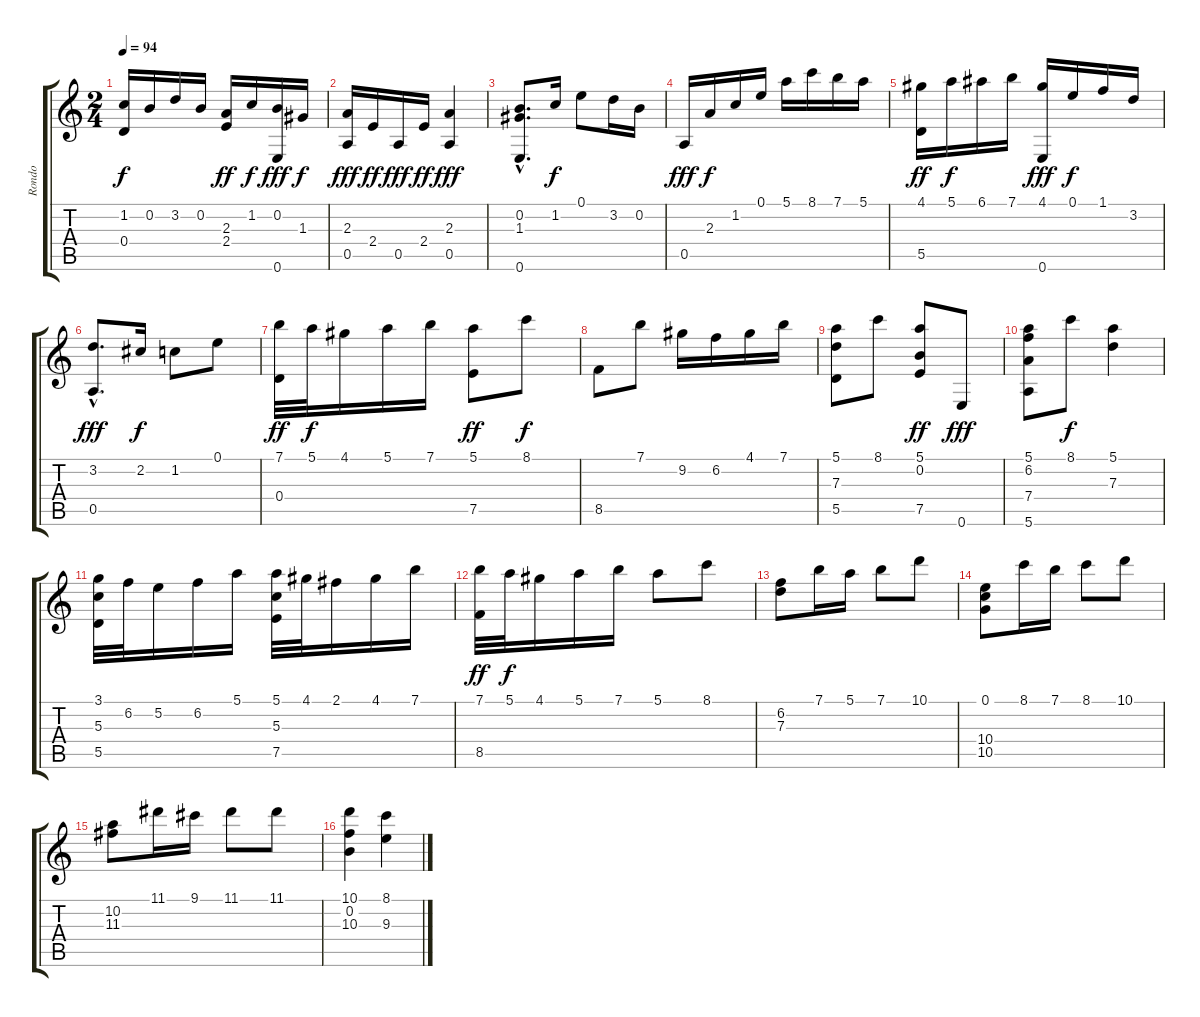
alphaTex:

\track ("Rondo" "Rondo") {instrument acousticguitarnylon}
\staff {score tabs}
\tuning (E4 B3 G3 D3 A2 E2) {hide}
\ts (2 4)
\tempo 94
\clef g2
\ks c
(1.2 0.4).16{dy f} 0.2.16 3.2.16 0.2.16 (2.3 2.4).16{dy ff} 1.2.16{dy f} (0.2 0.6).16{dy fff} 1.3.16{dy f} |
(2.3 0.5).16{dy fff} 2.4.16{dy ff} 0.5.16{dy fff} 2.4.16{dy ff} (2.3 0.5).4{dy fff} |
(0.2{hac} 1.3 0.6).8{d} 1.2.16{dy f} 0.1.8 3.2.16 0.2.16 |
0.5.16{dy fff} 2.3.16{dy f} 1.2.16 0.1.16 5.1.16 8.1.16 7.1.16 5.1.16 |
(4.1 5.5).16{dy ff} 5.1.16{dy f} 6.1.16 7.1.16 (4.1 0.6).16{dy fff} 0.1.16{dy f} 1.1.16 3.2.16 |
(3.2{hac} 0.5).8{d dy fff} 2.2.16{dy f} 1.2.8 0.1.8 |
(7.1 0.4).32{dy ff} 5.1.32{dy f} 4.1.16 5.1.16 7.1.16 (5.1 7.5).8{dy ff} 8.1.8{dy f} |
8.5.8 7.1.8 9.2.16 6.2.16 4.1.16 7.1.16 |
(5.1 7.3 5.5).8 8.1.8 (5.1 0.2 7.5).8{dy ff} 0.6.8{dy fff} |
(5.1 6.2 7.4 5.6).8 8.1.8{dy f} (5.1 7.3).4 |
(3.1 5.3 5.5).32 6.2.32 5.2.16 6.2.16 5.1.16 (5.1 5.3 7.5).32 4.1.32 2.1.16 4.1.16 7.1.16 |
(7.1 8.5).32{dy ff} 5.1.32{dy f} 4.1.16 5.1.16 7.1.16 5.1.8 8.1.8 |
(6.2 7.3).8 7.1.16 5.1.16 7.1.8 10.1.8 |
(0.1 10.4 10.5).8 8.1.16 7.1.16 8.1.8 10.1.8 |
(10.2 11.3).8 11.1.16 9.1.16 11.1.8 11.1.8 |
(10.1 0.2 10.3).4 (8.1 9.3).4
